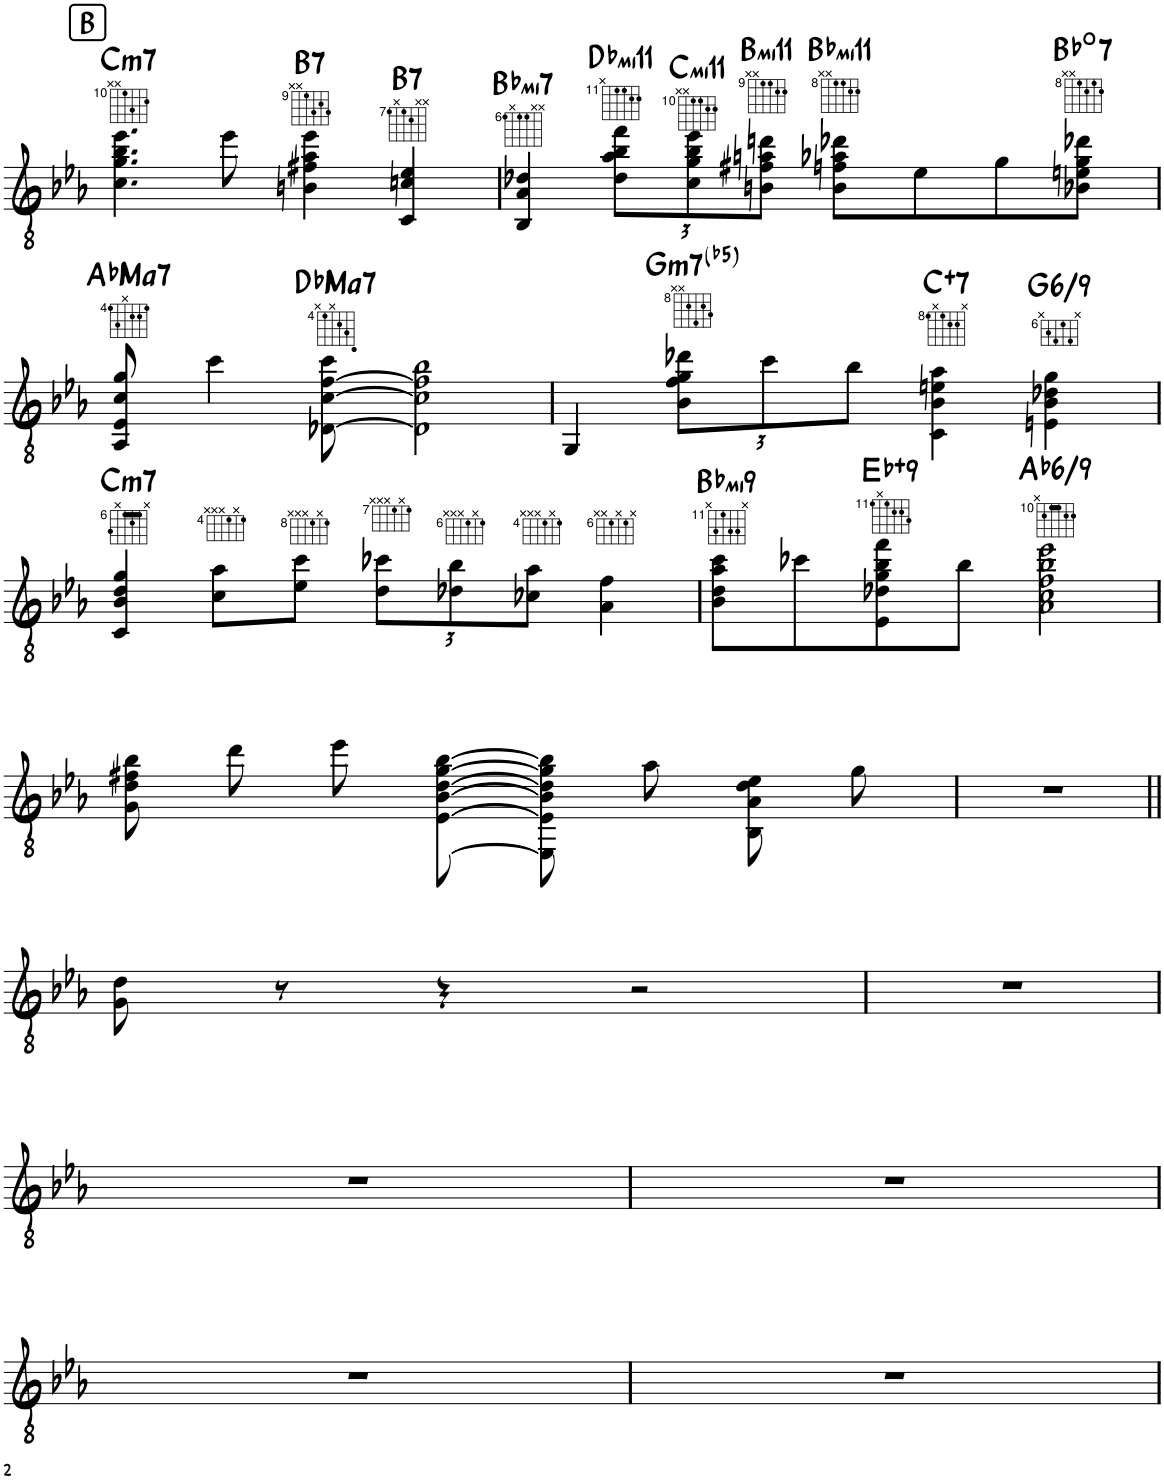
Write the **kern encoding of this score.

**kern	**harte
*part1	*part1
*staff1	*
*I"Classical Guitar	*
*I'Guit.	*
!!LO:PB:g=z
*clefGv2	*
*k[b-e-a-]	*
*M4/4	*
!!LO:REH:place=s1:a:B:rj:fs=14:t=B
=11	=11
!	!LO:H:kt=m7
4.c\ 4.g\ 4.b-\ 4.ee-\	C:min7
8ee-\	.
!	!LO:H:kt=7
4Bn\ 4f#X\ 4a-\ 4ee-\	B:7
!	!LO:H:kt=7
4C/ 4cn/ 4e-/	B:7
=12	=12
!	!LO:H:kt=mi7
4BB-/ 4A-/ 4d-X/	Bb:min7
*Xbrackettup	*
!	!LO:H:kt=mi11
12d-\ 12a-\ 12b-\ 12ff\L	Db:min9(11)
!	!LO:H:kt=mi11
12c\ 12g\ 12b-\ 12ee-\	C:min9(11)
!	!LO:H:kt=mi11
12Bn\ 12f#X\ 12an\ 12ddn\J	B:min9(11)
!	!LO:H:kt=mi11
8B\ 8fn\ 8a-X\ 8dd-X\L	Bb:min9(11)
8e-\	.
8g\	.
!	!LO:H:kt=7
8B-X\ 8en\ 8g\ 8dd-X\J	Bb:dim7
!!LO:LB:g=z
=13	=13
!	!LO:H:kt=Ma7
8AA-/ 8E-/ 8c/ 8g/	Ab:maj7
4cc\	.
!	!LO:H:kt=Ma7
[>8D-X\ [8c\ [8f\ 8cc\	Db:maj7
2D-\] 2c\] 2f\] 2b-\	.
=14	=14
4GG/	.
!	!LO:H:kt=m7(b5)
12B-\ 12f\ 12g\ 12dd-X\L	G:hdim7
12cc\	.
12b-\J	.
!	!LO:H:kt=7
4C\ 4B-\ 4en\ 4a-\	C:aug(b7)
!	!LO:H:kt=/6
4En\ 4B-\ 4d-X\ 4g\	G:maj6(9)
!!LO:LB:g=z
=15	=15
!	!LO:H:kt=m7
4C/ 4B-/ 4d/ 4g/	C:min7
8c\ 8a-\L	.
8e-\ 8cc\J	.
12d\ 12cc-X\L	.
12d-X\ 12b-\	.
12c-X\ 12a-\J	.
4A-\ 4f\	.
=16	=16
!	!LO:H:kt=mi9
8B-\ 8d\ 8a-\ 8cc\L	Bb:min9
8cc-X\	.
!	!LO:H:kt=7
8E-\ 8d-X\ 8g\ 8b-\ 8ff\	Eb:aug(b7,9)
8b-\J	.
!	!LO:H:kt=/6
2A-\ 2c\ 2f\ 2b-\ 2ee-\	Ab:maj6(9)
!!LO:LB:g=z
=17	=17
8G\ 8d\ 8f#X\ 8b-\	.
8dd\	.
8ee-\	.
[>8EE-\ [>8E-\ [>8B-\ [8d\ [8g\ [8b-\	.
8EE-\] 8E-\] 8B-\] 8d\] 8g\] 8b-\]	.
8a-\	.
8BB-\ 8A-\ 8d\ 8e-\	.
8g\	.
=18	=18
1r	.
!!LO:LB:g=z
=19||	=19||
8G\ 8d\	.
8r	.
4r	.
2r	.
=20	=20
1r	.
!!LO:LB:g=z
=21	=21
1r	.
=22	=22
1r	.
!!LO:LB:g=z
=23	=23
1r	.
=24	=24
1r	.
=	=
*-	*-
